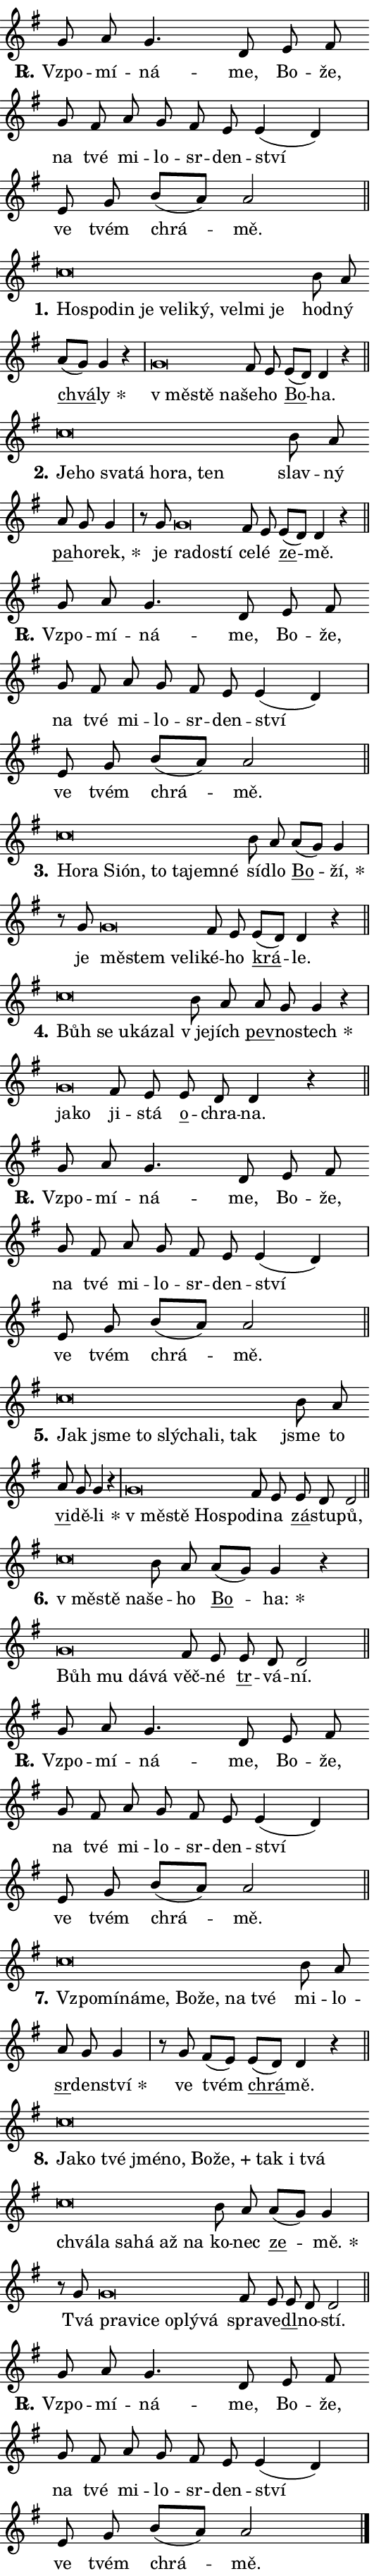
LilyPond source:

\version "2.24.0"
\header { tagline = "" }
\paper {
  indent = 0\cm
  top-margin = 0\cm
  right-margin = 0.13\cm % to fit lyric hyphens
  bottom-margin = 0\cm
  left-margin = 0\cm
  paper-width = 9\cm
  page-breaking = #ly:one-page-breaking
  system-system-spacing.basic-distance = #11
  score-system-spacing.basic-distance = #11
  ragged-last = ##f
}


%% Author: Thomas Morley
%% https://lists.gnu.org/archive/html/lilypond-user/2020-05/msg00002.html
#(define (line-position grob)
"Returns position of @var[grob} in current system:
   @code{'start}, if at first time-step
   @code{'end}, if at last time-step
   @code{'middle} otherwise
"
  (let* ((col (ly:item-get-column grob))
         (ln (ly:grob-object col 'left-neighbor))
         (rn (ly:grob-object col 'right-neighbor))
         (col-to-check-left (if (ly:grob? ln) ln col))
         (col-to-check-right (if (ly:grob? rn) rn col))
         (break-dir-left
           (and
             (ly:grob-property col-to-check-left 'non-musical #f)
             (ly:item-break-dir col-to-check-left)))
         (break-dir-right
           (and
             (ly:grob-property col-to-check-right 'non-musical #f)
             (ly:item-break-dir col-to-check-right))))
        (cond ((eqv? 1 break-dir-left) 'start)
              ((eqv? -1 break-dir-right) 'end)
              (else 'middle))))

#(define (tranparent-at-line-position vctor)
  (lambda (grob)
  "Relying on @code{line-position} select the relevant enry from @var{vctor}.
Used to determine transparency,"
    (case (line-position grob)
      ((end) (not (vector-ref vctor 0)))
      ((middle) (not (vector-ref vctor 1)))
      ((start) (not (vector-ref vctor 2))))))

noteHeadBreakVisibility =
#(define-music-function (break-visibility)(vector?)
"Makes @code{NoteHead}s transparent relying on @var{break-visibility}"
#{
  \override NoteHead.transparent =
    #(tranparent-at-line-position break-visibility)
#})

#(define delete-ledgers-for-transparent-note-heads
  (lambda (grob)
    "Reads whether a @code{NoteHead} is transparent.
If so this @code{NoteHead} is removed from @code{'note-heads} from
@var{grob}, which is supposed to be @code{LedgerLineSpanner}.
As a result ledgers are not printed for this @code{NoteHead}"
    (let* ((nhds-array (ly:grob-object grob 'note-heads))
           (nhds-list
             (if (ly:grob-array? nhds-array)
                 (ly:grob-array->list nhds-array)
                 '()))
           ;; Relies on the transparent-property being done before
           ;; Staff.LedgerLineSpanner.after-line-breaking is executed.
           ;; This is fragile ...
           (to-keep
             (remove
               (lambda (nhd)
                 (ly:grob-property nhd 'transparent #f))
               nhds-list)))
      ;; TODO find a better method to iterate over grob-arrays, similiar
      ;; to filter/remove etc for lists
      ;; For now rebuilt from scratch
      (set! (ly:grob-object grob 'note-heads)  '())
      (for-each
        (lambda (nhd)
          (ly:pointer-group-interface::add-grob grob 'note-heads nhd))
        to-keep))))

squashNotes = {
  \override NoteHead.X-extent = #'(-0.2 . 0.2)
  \override NoteHead.Y-extent = #'(-0.75 . 0)
  \override NoteHead.stencil =
    #(lambda (grob)
       (let ((pos (ly:grob-property grob 'staff-position)))
         (begin
           (if (< pos -7) (display "ERROR: Lower brevis then expected\n") (display ""))
           (if (<= pos -6) ly:text-interface::print ly:note-head::print))))
}
unSquashNotes = {
  \revert NoteHead.X-extent
  \revert NoteHead.Y-extent
  \revert NoteHead.stencil
}

hideNotes = \noteHeadBreakVisibility #begin-of-line-visible
unHideNotes = \noteHeadBreakVisibility #all-visible

% work-around for resetting accidentals
% https://lilypond.org/doc/v2.23/Documentation/notation/displaying-rhythms#unmetered-music
cadenzaMeasure = {
  \cadenzaOff
  \partial 1024 s1024
  \cadenzaOn
}

#(define-markup-command (accent layout props text) (markup?)
  "Underline accented syllable"
  (interpret-markup layout props
    #{\markup \override #'(offset . 4.3) \underline { #text }#}))

responsum = \markup \concat {
  "R" \hspace #-1.05 \path #0.1 #'((moveto 0 0.07) (lineto 0.9 0.8)) \hspace #0.05 "."
}

spaceSize = #0.6828661417322834 % exact space size for TeX Gyre Schola

\layout {
  \context {
    \Staff
    \remove "Time_signature_engraver"
    \override LedgerLineSpanner.after-line-breaking = #delete-ledgers-for-transparent-note-heads
  }
  \context {
    \Lyrics {
      \override LyricSpace.minimum-distance = \spaceSize
      \override LyricText.font-name = #"TeX Gyre Schola"
      \override LyricText.font-size = 1
      \override StanzaNumber.font-name = #"TeX Gyre Schola Bold"
      \override StanzaNumber.font-size = 1
    }
  }
  \context {
    \Score 
    \override NoteHead.text =
      #(lambda (grob) 
        (let ((pos (ly:grob-property grob 'staff-position)))
          #{\markup {
            \combine
              \halign #-0.55 \raise #(if (= pos -6) 0 0.5) \override #'(thickness . 2) \draw-line #'(3.2 . 0)
              \musicglyph "noteheads.sM1"
          }#}))
  }
}

% magnetic-lyrics.ily
%
%   written by
%     Jean Abou Samra <jean@abou-samra.fr>
%     Werner Lemberg <wl@gnu.org>
%
%   adapted by
%     Jiri Hon <jiri.hon@gmail.com>
%
% Version 2022-Apr-15

% https://www.mail-archive.com/lilypond-user@gnu.org/msg149350.html

#(define (Left_hyphen_pointer_engraver context)
   "Collect syllable-hyphen-syllable occurrences in lyrics and store
them in properties.  This engraver only looks to the left.  For
example, if the lyrics input is @code{foo -- bar}, it does the
following.

@itemize @bullet
@item
Set the @code{text} property of the @code{LyricHyphen} grob between
@q{foo} and @q{bar} to @code{foo}.

@item
Set the @code{left-hyphen} property of the @code{LyricText} grob with
text @q{foo} to the @code{LyricHyphen} grob between @q{foo} and
@q{bar}.
@end itemize

Use this auxiliary engraver in combination with the
@code{lyric-@/text::@/apply-@/magnetic-@/offset!} hook."
   (let ((hyphen #f)
         (text #f))
     (make-engraver
      (acknowledgers
       ((lyric-syllable-interface engraver grob source-engraver)
        (set! text grob)))
      (end-acknowledgers
       ((lyric-hyphen-interface engraver grob source-engraver)
        ;(when (not (grob::has-interface grob 'lyric-space-interface))
          (set! hyphen grob)));)
      ((stop-translation-timestep engraver)
       (when (and text hyphen)
         (ly:grob-set-object! text 'left-hyphen hyphen))
       (set! text #f)
       (set! hyphen #f)))))

#(define (lyric-text::apply-magnetic-offset! grob)
   "If the space between two syllables is less than the value in
property @code{LyricText@/.details@/.squash-threshold}, move the right
syllable to the left so that it gets concatenated with the left
syllable.

Use this function as a hook for
@code{LyricText@/.after-@/line-@/breaking} if the
@code{Left_@/hyphen_@/pointer_@/engraver} is active."
   (let ((hyphen (ly:grob-object grob 'left-hyphen #f)))
     (when hyphen
       (let ((left-text (ly:spanner-bound hyphen LEFT)))
         (when (grob::has-interface left-text 'lyric-syllable-interface)
           (let* ((common (ly:grob-common-refpoint grob left-text X))
                  (this-x-ext (ly:grob-extent grob common X))
                  (left-x-ext
                   (begin
                     ;; Trigger magnetism for left-text.
                     (ly:grob-property left-text 'after-line-breaking)
                     (ly:grob-extent left-text common X)))
                  ;; `delta` is the gap width between two syllables.
                  (delta (- (interval-start this-x-ext)
                            (interval-end left-x-ext)))
                  (details (ly:grob-property grob 'details))
                  (threshold (assoc-get 'squash-threshold details 0.2)))
             (when (< delta threshold)
               (let* (;; We have to manipulate the input text so that
                      ;; ligatures crossing syllable boundaries are not
                      ;; disabled.  For languages based on the Latin
                      ;; script this is essentially a beautification.
                      ;; However, for non-Western scripts it can be a
                      ;; necessity.
                      (lt (ly:grob-property left-text 'text))
                      (rt (ly:grob-property grob 'text))
                      (is-space (grob::has-interface hyphen 'lyric-space-interface))
                      (space (if is-space " " ""))
                      (extra-delta (if is-space spaceSize 0))
                      ;; Append new syllable.
                      (ltrt-space (if (and (string? lt) (string? rt))
                                (string-append lt space rt)
                                (make-concat-markup (list lt space rt))))
                      ;; Right-align `ltrt` to the right side.
                      (ltrt-space-markup (grob-interpret-markup
                               grob
                               (make-translate-markup
                                (cons (interval-length this-x-ext) 0)
                                (make-right-align-markup ltrt-space)))))
                 (begin
                   ;; Don't print `left-text`.
                   (ly:grob-set-property! left-text 'stencil #f)
                   ;; Set text and stencil (which holds all collected
                   ;; syllables so far) and shift it to the left.
                   (ly:grob-set-property! grob 'text ltrt-space)
                   (ly:grob-set-property! grob 'stencil ltrt-space-markup)
                   (ly:grob-translate-axis! grob (- (- delta extra-delta)) X))))))))))


#(define (lyric-hyphen::displace-bounds-first grob)
   ;; Make very sure this callback isn't triggered too early.
   (let ((left (ly:spanner-bound grob LEFT))
         (right (ly:spanner-bound grob RIGHT)))
     (ly:grob-property left 'after-line-breaking)
     (ly:grob-property right 'after-line-breaking)
     (ly:lyric-hyphen::print grob)))

squashThreshold = #0.4

\layout {
  \context {
    \Lyrics
    \consists #Left_hyphen_pointer_engraver
    \override LyricText.after-line-breaking =
      #lyric-text::apply-magnetic-offset!
    \override LyricHyphen.stencil = #lyric-hyphen::displace-bounds-first
    \override LyricText.details.squash-threshold = \squashThreshold
    \override LyricHyphen.minimum-distance = 0
    \override LyricHyphen.minimum-length = \squashThreshold
  }
}

squashText = \override LyricText.details.squash-threshold = 9999
unSquashText = \override LyricText.details.squash-threshold = \squashThreshold

leftText = \override LyricText.self-alignment-X = #LEFT
unLeftText = \revert LyricText.self-alignment-X

starOffset = #(lambda (grob) 
                (let ((x_offset (ly:self-alignment-interface::aligned-on-x-parent grob)))
                  (if (= x_offset 0) 0 (+ x_offset 1.2))))

star = #(define-music-function (syllable)(string?)
"Append star separator at the end of a syllable"
#{
  \once \override LyricText.X-offset = #starOffset
  \lyricmode { \markup {
    #syllable
    \override #'((font-name . "TeX Gyre Schola Bold")) \hspace #0.2 \lower #0.65 \larger "*"
  } }
#})

starAccent = #(define-music-function (syllable)(string?)
"Append star separator at the end of a syllable and make accent"
#{
  \once \override LyricText.X-offset = #starOffset
  \lyricmode { \markup {
    \accent #syllable
    \override #'((font-name . "TeX Gyre Schola Bold")) \hspace #0.2 \lower #0.65 \larger "*"
  } }
#})

breath = #(define-music-function (syllable)(string?)
"Append breathing indicator at the end of a syllable"
#{
  \lyricmode { \markup { #syllable "+" } }
#})

optionalBreath = #(define-music-function (syllable)(string?)
"Append optional breathing indicator at the end of a syllable"
#{
  \lyricmode { \markup { #syllable "(+)" } }
#})


\score {
    <<
        \new Voice = "melody" { \cadenzaOn \key g \major \relative { g'8 a g4. d8 e fis \bar "" g fis a g fis e e4( d) \cadenzaMeasure \bar "|" e8 g b[( a)] a2 \cadenzaMeasure \bar "||" \break } }
        \new Lyrics \lyricsto "melody" { \lyricmode { \set stanza = \responsum
Vzpo -- mí -- ná -- me, Bo -- že, na tvé mi -- lo -- sr -- den -- ství ve tvém chrá -- mě. } }
    >>
    \layout {}
}

\score {
    <<
        \new Voice = "melody" { \cadenzaOn \key g \major \relative { \squashNotes c''\breve*1/16 \hideNotes \breve*1/16 \bar "" \breve*1/16 \bar "" \breve*1/16 \bar "" \breve*1/16 \bar "" \breve*1/16 \bar "" \breve*1/16 \bar "" \breve*1/16 \bar "" \breve*1/16 \breve*1/16 \bar "" \unHideNotes \unSquashNotes b8 a \bar "" a[( g)] g4 r \cadenzaMeasure \bar "|" \squashNotes g\breve*1/16 \hideNotes \breve*1/16 \breve*1/16 \bar "" \unHideNotes \unSquashNotes fis8 e \bar "" e[( d)] d4 r \cadenzaMeasure \bar "||" \break } }
        \new Lyrics \lyricsto "melody" { \lyricmode { \set stanza = "1."
\leftText Ho -- \squashText spo -- din je ve -- li -- ký, vel -- mi je \unLeftText \unSquashText hod -- ný \markup \accent chvá -- \star ly \leftText "v mě" -- \squashText stě na -- \unLeftText \unSquashText še -- ho \markup \accent Bo -- ha. } }
    >>
    \layout {}
}

\score {
    <<
        \new Voice = "melody" { \cadenzaOn \key g \major \relative { \squashNotes c''\breve*1/16 \hideNotes \breve*1/16 \bar "" \breve*1/16 \bar "" \breve*1/16 \bar "" \breve*1/16 \bar "" \breve*1/16 \breve*1/16 \bar "" \unHideNotes \unSquashNotes b8 a \bar "" a g g4 \cadenzaMeasure \bar "|" r8 g8 \squashNotes g\breve*1/16 \hideNotes \breve*1/16 \breve*1/16 \bar "" \unHideNotes \unSquashNotes fis8 e \bar "" e[( d)] d4 r \cadenzaMeasure \bar "||" \break } }
        \new Lyrics \lyricsto "melody" { \lyricmode { \set stanza = "2."
\leftText Je -- \squashText ho sva -- tá ho -- ra, ten \unLeftText \unSquashText slav -- ný \markup \accent pa -- ho -- \star rek, je \leftText ra -- \squashText do -- stí \unLeftText \unSquashText ce -- lé \markup \accent ze -- mě. } }
    >>
    \layout {}
}

\score {
    <<
        \new Voice = "melody" { \cadenzaOn \key g \major \relative { g'8 a g4. d8 e fis \bar "" g fis a g fis e e4( d) \cadenzaMeasure \bar "|" e8 g b[( a)] a2 \cadenzaMeasure \bar "||" \break } }
        \new Lyrics \lyricsto "melody" { \lyricmode { \set stanza = \responsum
Vzpo -- mí -- ná -- me, Bo -- že, na tvé mi -- lo -- sr -- den -- ství ve tvém chrá -- mě. } }
    >>
    \layout {}
}

\score {
    <<
        \new Voice = "melody" { \cadenzaOn \key g \major \relative { \squashNotes c''\breve*1/16 \hideNotes \breve*1/16 \bar "" \breve*1/16 \bar "" \breve*1/16 \bar "" \breve*1/16 \bar "" \breve*1/16 \bar "" \breve*1/16 \breve*1/16 \bar "" \unHideNotes \unSquashNotes b8 a \bar "" a[( g)] g4 \cadenzaMeasure \bar "|" r8 g8 \squashNotes g\breve*1/16 \hideNotes \breve*1/16 \bar "" \breve*1/16 \breve*1/16 \bar "" \unHideNotes \unSquashNotes fis8 e \bar "" e[( d)] d4 r \cadenzaMeasure \bar "||" \break } }
        \new Lyrics \lyricsto "melody" { \lyricmode { \set stanza = "3."
\leftText Ho -- \squashText ra Si -- ón, to ta -- jem -- né \unLeftText \unSquashText sí -- dlo \markup \accent Bo -- \star ží, je \leftText mě -- \squashText stem ve -- li -- \unLeftText \unSquashText ké -- ho \markup \accent krá -- le. } }
    >>
    \layout {}
}

\score {
    <<
        \new Voice = "melody" { \cadenzaOn \key g \major \relative { \squashNotes c''\breve*1/16 \hideNotes \breve*1/16 \bar "" \breve*1/16 \bar "" \breve*1/16 \breve*1/16 \bar "" \unHideNotes \unSquashNotes b8 a \bar "" a g g4 r \cadenzaMeasure \bar "|" \squashNotes g\breve*1/16 \hideNotes \breve*1/16 \bar "" \unHideNotes \unSquashNotes fis8 e \bar "" e d d4 r \cadenzaMeasure \bar "||" \break } }
        \new Lyrics \lyricsto "melody" { \lyricmode { \set stanza = "4."
\leftText Bůh \squashText se u -- ká -- zal \unLeftText \unSquashText "v je" -- jích \markup \accent pev -- no -- \star stech \leftText ja -- \squashText ko \unLeftText \unSquashText ji -- stá \markup \accent o -- chra -- na. } }
    >>
    \layout {}
}

\score {
    <<
        \new Voice = "melody" { \cadenzaOn \key g \major \relative { g'8 a g4. d8 e fis \bar "" g fis a g fis e e4( d) \cadenzaMeasure \bar "|" e8 g b[( a)] a2 \cadenzaMeasure \bar "||" \break } }
        \new Lyrics \lyricsto "melody" { \lyricmode { \set stanza = \responsum
Vzpo -- mí -- ná -- me, Bo -- že, na tvé mi -- lo -- sr -- den -- ství ve tvém chrá -- mě. } }
    >>
    \layout {}
}

\score {
    <<
        \new Voice = "melody" { \cadenzaOn \key g \major \relative { \squashNotes c''\breve*1/16 \hideNotes \breve*1/16 \bar "" \breve*1/16 \bar "" \breve*1/16 \bar "" \breve*1/16 \bar "" \breve*1/16 \breve*1/16 \bar "" \unHideNotes \unSquashNotes b8 a \bar "" a g g4 r \cadenzaMeasure \bar "|" \squashNotes g\breve*1/16 \hideNotes \breve*1/16 \bar "" \breve*1/16 \breve*1/16 \bar "" \unHideNotes \unSquashNotes fis8 e \bar "" e d d2 \cadenzaMeasure \bar "||" \break } }
        \new Lyrics \lyricsto "melody" { \lyricmode { \set stanza = "5."
\leftText Jak \squashText jsme to slý -- cha -- li, tak \unLeftText \unSquashText jsme to \markup \accent vi -- dě -- \star li \leftText "v mě" -- \squashText stě Ho -- spo -- \unLeftText \unSquashText di -- na \markup \accent zá -- stu -- pů, } }
    >>
    \layout {}
}

\score {
    <<
        \new Voice = "melody" { \cadenzaOn \key g \major \relative { \squashNotes c''\breve*1/16 \hideNotes \breve*1/16 \breve*1/16 \bar "" \unHideNotes \unSquashNotes b8 a \bar "" a[( g)] g4 r \cadenzaMeasure \bar "|" \squashNotes g\breve*1/16 \hideNotes \breve*1/16 \bar "" \breve*1/16 \breve*1/16 \bar "" \unHideNotes \unSquashNotes fis8 e \bar "" e d d2 \cadenzaMeasure \bar "||" \break } }
        \new Lyrics \lyricsto "melody" { \lyricmode { \set stanza = "6."
\leftText "v mě" -- \squashText stě na -- \unLeftText \unSquashText še -- ho \markup \accent Bo -- \star ha: \leftText Bůh \squashText mu dá -- vá \unLeftText \unSquashText věč -- né \markup \accent tr -- vá -- ní. } }
    >>
    \layout {}
}

\score {
    <<
        \new Voice = "melody" { \cadenzaOn \key g \major \relative { g'8 a g4. d8 e fis \bar "" g fis a g fis e e4( d) \cadenzaMeasure \bar "|" e8 g b[( a)] a2 \cadenzaMeasure \bar "||" \break } }
        \new Lyrics \lyricsto "melody" { \lyricmode { \set stanza = \responsum
Vzpo -- mí -- ná -- me, Bo -- že, na tvé mi -- lo -- sr -- den -- ství ve tvém chrá -- mě. } }
    >>
    \layout {}
}

\score {
    <<
        \new Voice = "melody" { \cadenzaOn \key g \major \relative { \squashNotes c''\breve*1/16 \hideNotes \breve*1/16 \bar "" \breve*1/16 \bar "" \breve*1/16 \bar "" \breve*1/16 \bar "" \breve*1/16 \bar "" \breve*1/16 \breve*1/16 \bar "" \unHideNotes \unSquashNotes b8 a \bar "" a g g4 \cadenzaMeasure \bar "|" r8 g8 fis8[( e)] \bar "" e[( d)] d4 r \cadenzaMeasure \bar "||" \break } }
        \new Lyrics \lyricsto "melody" { \lyricmode { \set stanza = "7."
\leftText Vzpo -- \squashText mí -- ná -- me, Bo -- že, na tvé \unLeftText \unSquashText mi -- lo -- \markup \accent sr -- den -- \star ství ve tvém \markup \accent chrá -- mě. } }
    >>
    \layout {}
}

\score {
    <<
        \new Voice = "melody" { \cadenzaOn \key g \major \relative { \squashNotes c''\breve*1/16 \hideNotes \breve*1/16 \bar "" \breve*1/16 \bar "" \breve*1/16 \bar "" \breve*1/16 \bar "" \breve*1/16 \bar "" \breve*1/16 \bar "" \breve*1/16 \bar "" \breve*1/16 \bar "" \breve*1/16 \bar "" \breve*1/16 \bar "" \breve*1/16 \bar "" \breve*1/16 \bar "" \breve*1/16 \bar "" \breve*1/16 \breve*1/16 \bar "" \unHideNotes \unSquashNotes b8 a \bar "" a[( g)] g4 \cadenzaMeasure \bar "|" r8 g8 \squashNotes g\breve*1/16 \hideNotes \breve*1/16 \bar "" \breve*1/16 \bar "" \breve*1/16 \bar "" \breve*1/16 \breve*1/16 \bar "" \unHideNotes \unSquashNotes fis8 e \bar "" e d d2 \cadenzaMeasure \bar "||" \break } }
        \new Lyrics \lyricsto "melody" { \lyricmode { \set stanza = "8."
\leftText Ja -- \squashText ko tvé jmé -- no, Bo -- \breath "že," tak i tvá chvá -- la sa -- há až na \unLeftText \unSquashText ko -- nec \markup \accent ze -- \star mě. Tvá \leftText pra -- \squashText vi -- ce o -- plý -- vá \unLeftText \unSquashText spra -- ve -- \markup \accent dl -- no -- stí. } }
    >>
    \layout {}
}

\score {
    <<
        \new Voice = "melody" { \cadenzaOn \key g \major \relative { g'8 a g4. d8 e fis \bar "" g fis a g fis e e4( d) \cadenzaMeasure \bar "|" e8 g b[( a)] a2 \cadenzaMeasure \bar "||" \break } \bar "|." }
        \new Lyrics \lyricsto "melody" { \lyricmode { \set stanza = \responsum
Vzpo -- mí -- ná -- me, Bo -- že, na tvé mi -- lo -- sr -- den -- ství ve tvém chrá -- mě. } }
    >>
    \layout {}
}
